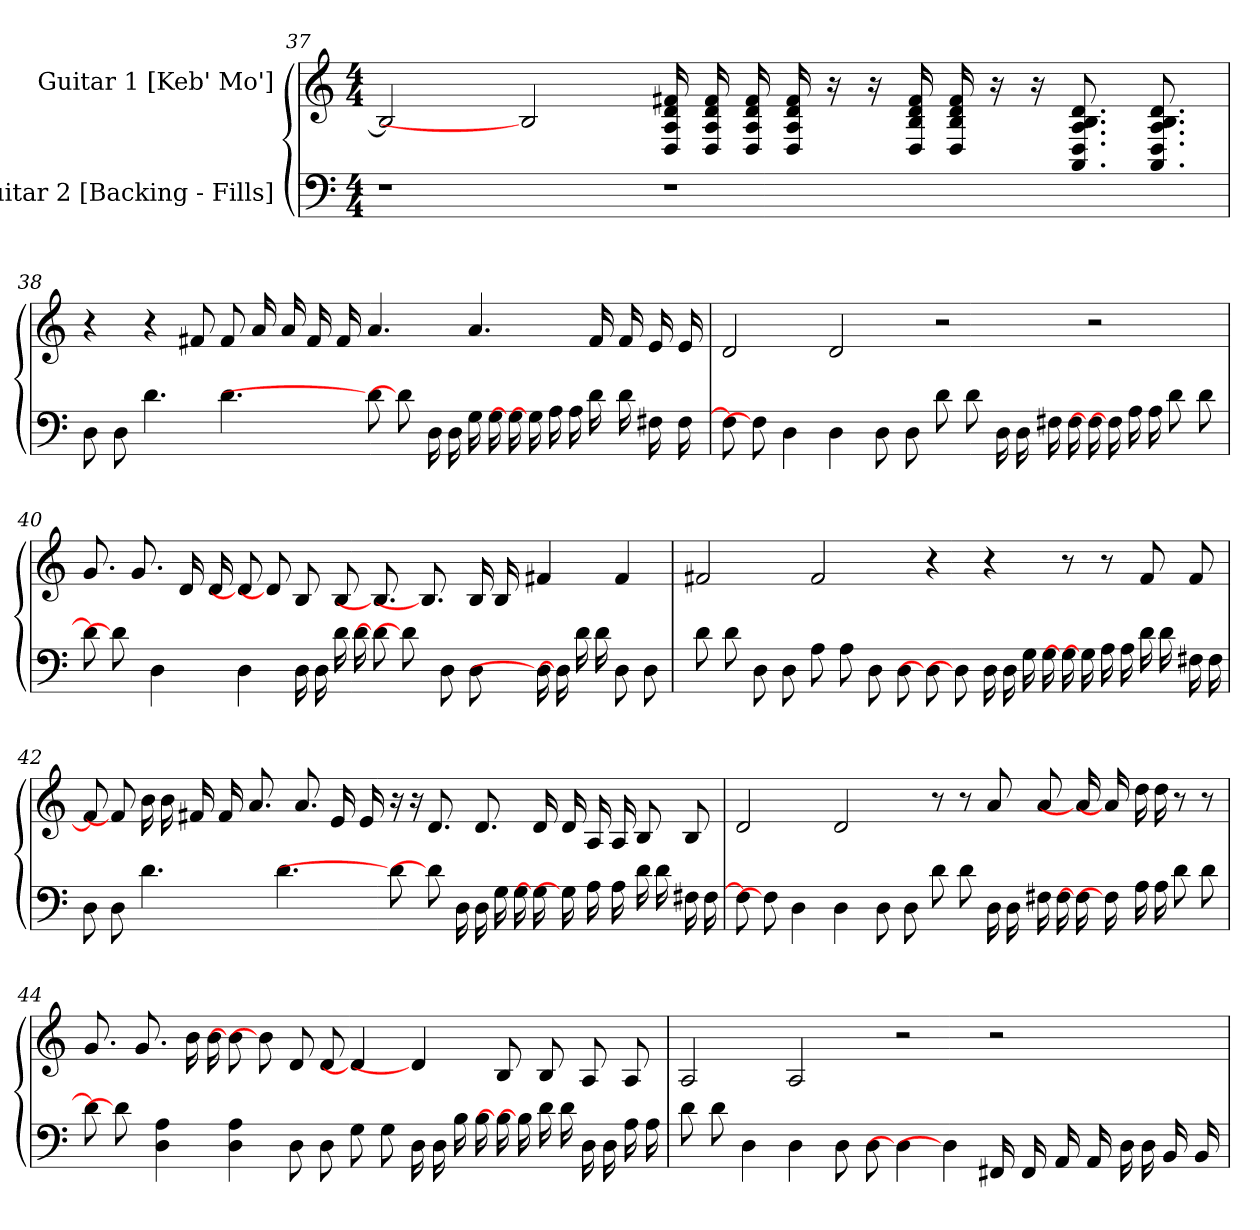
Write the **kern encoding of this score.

**kern	**kern
*part2	*part1
*staff2	*staff1
*I"Guitar 2 [Backing - Fills]	*I"Guitar 1 [Keb' Mo']
*	*
*k[]	*k[]
*M4/4	*M4/4
=37	=37
1r	2B]
.	2B]
1r	16f# 16d 16A 16D
.	16f# 16d 16A 16D
.	16f# 16d 16A 16D
.	16f# 16d 16A 16D
.	16r
.	16r
.	16f# 16d 16B 16D
.	16f# 16d 16B 16D
.	16r
.	16r
.	8.d 8.B 8.A 8.D 8.AA
.	8.d 8.B 8.A 8.D 8.AA
=38	=38
8D	4r
8D	.
4.d	4r
.	8f#
4.d	8f#
.	16a
.	16a
.	16f#
.	16f#
8d]	4.a
8d]	.
16D	.
16D	.
16G	4.a
16G	.
16G]	.
16G]	.
16A	.
16A	.
16d	16f#
16d	16f#
16F#	16e
16F#	16e
=39	=39
8F#]	2d
8F#]	.
4D	.
4D	2d
8D	.
8D	.
8d	2r
8d	.
16D	.
16D	.
16F#	.
16F#	.
16F#]	2r
16F#]	.
16A	.
16A	.
8d	.
8d	.
=40	=40
8d]	8.g
8d]	.
.	8.g
4D	.
.	16d
.	16d
4D	8d]
.	8d]
16D	8B
16D	.
16d	8B
16d	.
8d]	8.B]
8d]	.
.	8.B]
8D	.
8D	16B
.	16B
16D]	4f#
16D]	.
16d	.
16d	.
8D	4f#
8D	.
=41	=41
8d	2f#
8d	.
8D	.
8D	.
8A	2f#
8A	.
8D	.
8D	.
8D]	4r
8D]	.
16D	4r
16D	.
16G	.
16G	.
16G]	8r
16G]	.
16A	8r
16A	.
16d	8f#
16d	.
16F#	8f#
16F#	.
=42	=42
8D	8f#]
8D	8f#]
4.d	16b
.	16b
.	16f#
.	16f#
.	8.a
4.d	.
.	8.a
.	16e
.	16e
8d]	16r
.	16r
8d]	8.d
16D	.
16D	8.d
16G	.
16G	.
16G]	16d
16G]	16d
16A	16A
16A	16A
16d	8B
16d	.
16F#	8B
16F#	.
=43	=43
8F#]	2d
8F#]	.
4D	.
4D	2d
8D	.
8D	.
8d	8r
8d	8r
16D	8a
16D	.
16F#	8a
16F#	.
16F#]	16a]
16F#]	16a]
16A	16dd
16A	16dd
8d	8r
8d	8r
=44	=44
8d]	8.g
8d]	.
.	8.g
4A 4D	.
.	16b
.	16b
4A 4D	8b]
.	8b]
8D	8d
8D	8d
8G	4d]
8G	.
16D	4d]
16D	.
16B	.
16B	.
16B]	8B
16B]	.
16d	8B
16d	.
16D	8A
16D	.
16A	8A
16A	.
=45	=45
8d	2A
8d	.
4D	.
4D	2A
8D	.
8D	.
4D]	2r
4D]	.
16FF#	2r
16FF#	.
16AA	.
16AA	.
16D	.
16D	.
16BB	.
16BB	.
=	=
*-	*-
